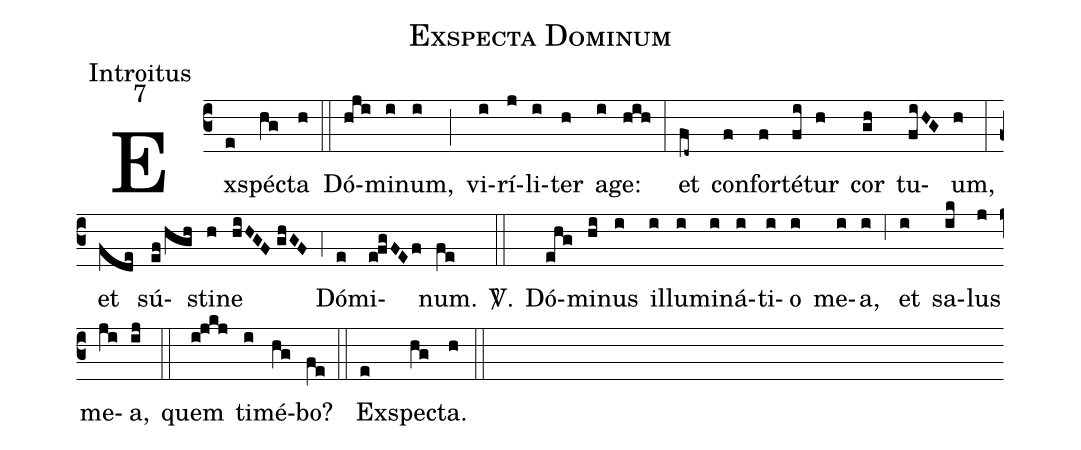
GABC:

name:Exspecta Dominum;
office-part:Introitus;
mode:7;
%%
(c3) Ex(e)spé(hg)cta(h) (::) Dó(hji)mi(i)num,(i) (;) vi(i)rí(j)li(i)ter(h) a(i)ge:(hih) (:) et(fd~) con(f)for(f)té(fi)tur(h) cor(gh) tu(fiHG)um,(h) (:) et(fde) sú(ef/hgh)sti(h)ne(hiHGF//ghGF) (;4) Dó(e)mi(e!fgFEf)num.(fe) <sp>V/</sp>.(::) Dó(ehg)mi(hi)nus(i) il(i)lu(i)mi(i)ná(i)ti(i)o(i) me(i)a,(i) (;6) et(i) sa(ik)lus(j) me(ji)a,(ij) (::) quem(i!jkj) ti(i)mé(hg)bo?(fe) (::) Ex(e)spe(hg)cta.(h) (::)
